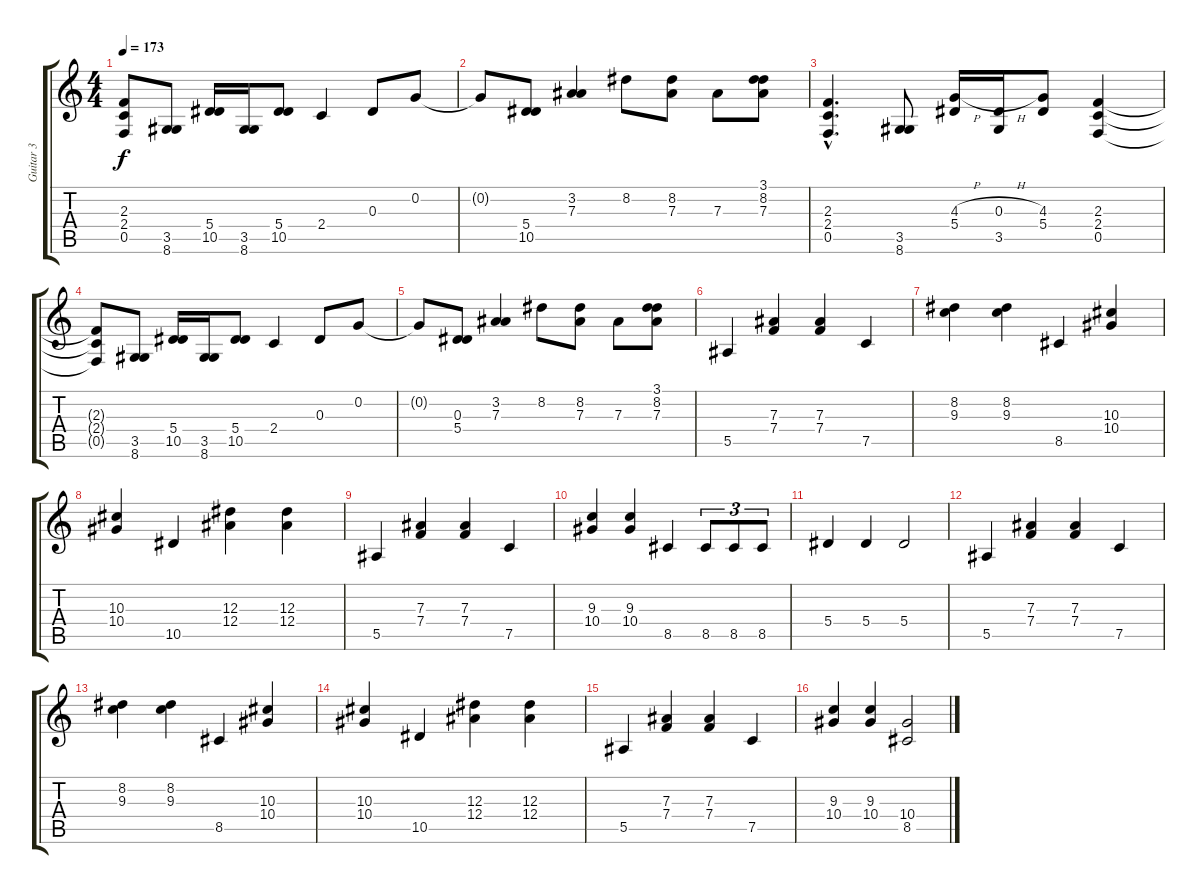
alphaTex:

\track ("Guitar 3" "Guitar 3") {instrument acousticguitarnylon}
\staff {score tabs}
\tuning (C4 G3 Eb3 Bb2 F2 C2) {hide}
\ts (4 4)
\tempo 173
\clef g2
\ks c
(2.3{t} 2.4{t} 0.5{t}).8{dy f} (3.5 8.6).8 (5.4 10.5).16 (3.5 8.6).16 (5.4 10.5).8 2.4.4 0.3.8 0.2.8 |
0.2{t}.8 (5.4 10.5).8 (3.2 7.3).4 8.2.8 (8.2 7.3).8 7.3.8 (3.1 8.2 7.3).8 |
(2.3{hac} 2.4{hac} 0.5{hac}).4{d} (3.5 8.6).8 (4.3{h} 5.4).16 (0.3{h} 3.5).16 (4.3 5.4).8 (2.3 2.4 0.5).4 |
(2.3{t} 2.4{t} 0.5{t}).8 (3.5 8.6).8 (5.4 10.5).16 (3.5 8.6).16 (5.4 10.5).8 2.4.4 0.3.8 0.2.8 |
0.2{t}.8 (0.3 5.4).8 (3.2 7.3).4 8.2.8 (8.2 7.3).8 7.3.8 (3.1 8.2 7.3).8 |
5.5.4 (7.3 7.4).4 (7.3 7.4).4 7.5.4 |
(8.2 9.3).4 (8.2 9.3).4 8.5.4 (10.3 10.4).4 |
(10.3 10.4).4 10.5.4 (12.3 12.4).4 (12.3 12.4).4 |
5.5.4 (7.3 7.4).4 (7.3 7.4).4 7.5.4 |
(9.3 10.4).4 (9.3 10.4).4 8.5.4 8.5.8{tu (3 2)} 8.5.8{tu (3 2)} 8.5.8{tu (3 2)} |
5.4.4 5.4.4 5.4.2 |
5.5.4 (7.3 7.4).4 (7.3 7.4).4 7.5.4 |
(8.2 9.3).4 (8.2 9.3).4 8.5.4 (10.3 10.4).4 |
(10.3 10.4).4 10.5.4 (12.3 12.4).4 (12.3 12.4).4 |
5.5.4 (7.3 7.4).4 (7.3 7.4).4 7.5.4 |
(9.3 10.4).4 (9.3 10.4).4 (10.4 8.5).2
